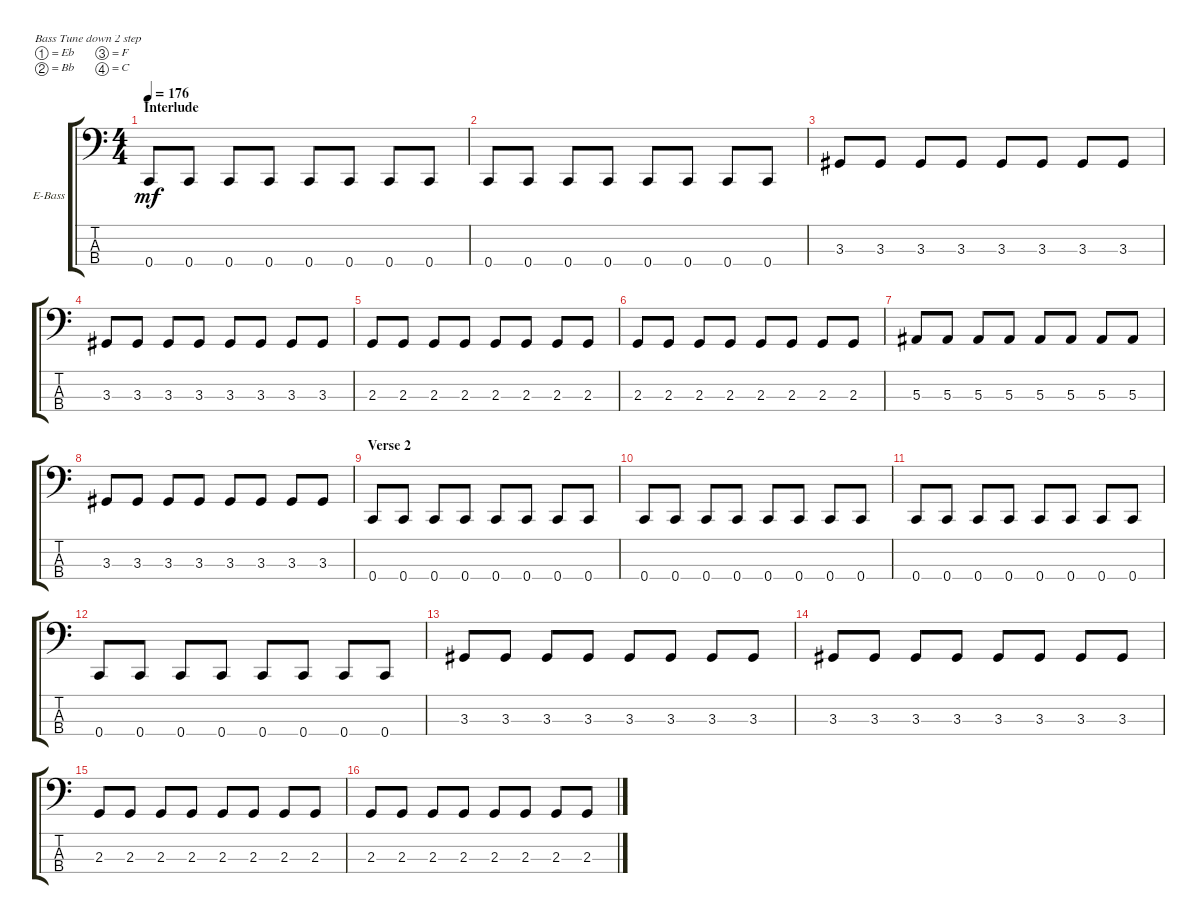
\bracketExtendMode groupsimilarinstruments
\firstSystemTrackNameOrientation horizontal
\otherSystemsTrackNameOrientation horizontal
\track ("Bass" "E-Bass") {instrument electricbassfinger}
\staff {score tabs}
\tuning (Eb2 Bb1 F1 C1)
\ts (4 4)
\section ("" "Interlude")
\tempo 176
\clef f4
\ks c
0.4.8{dy mf} 0.4.8 0.4.8 0.4.8 0.4.8 0.4.8 0.4.8 0.4.8 |
0.4.8 0.4.8 0.4.8 0.4.8 0.4.8 0.4.8 0.4.8 0.4.8 |
3.3.8 3.3.8 3.3.8 3.3.8 3.3.8 3.3.8 3.3.8 3.3.8 |
3.3.8 3.3.8 3.3.8 3.3.8 3.3.8 3.3.8 3.3.8 3.3.8 |
2.3.8 2.3.8 2.3.8 2.3.8 2.3.8 2.3.8 2.3.8 2.3.8 |
2.3.8 2.3.8 2.3.8 2.3.8 2.3.8 2.3.8 2.3.8 2.3.8 |
5.3.8 5.3.8 5.3.8 5.3.8 5.3.8 5.3.8 5.3.8 5.3.8 |
3.3.8 3.3.8 3.3.8 3.3.8 3.3.8 3.3.8 3.3.8 3.3.8 |
\section ("" "Verse 2")
0.4.8 0.4.8 0.4.8 0.4.8 0.4.8 0.4.8 0.4.8 0.4.8 |
0.4.8 0.4.8 0.4.8 0.4.8 0.4.8 0.4.8 0.4.8 0.4.8 |
0.4.8 0.4.8 0.4.8 0.4.8 0.4.8 0.4.8 0.4.8 0.4.8 |
0.4.8 0.4.8 0.4.8 0.4.8 0.4.8 0.4.8 0.4.8 0.4.8 |
3.3.8 3.3.8 3.3.8 3.3.8 3.3.8 3.3.8 3.3.8 3.3.8 |
3.3.8 3.3.8 3.3.8 3.3.8 3.3.8 3.3.8 3.3.8 3.3.8 |
2.3.8 2.3.8 2.3.8 2.3.8 2.3.8 2.3.8 2.3.8 2.3.8 |
2.3.8 2.3.8 2.3.8 2.3.8 2.3.8 2.3.8 2.3.8 2.3.8
